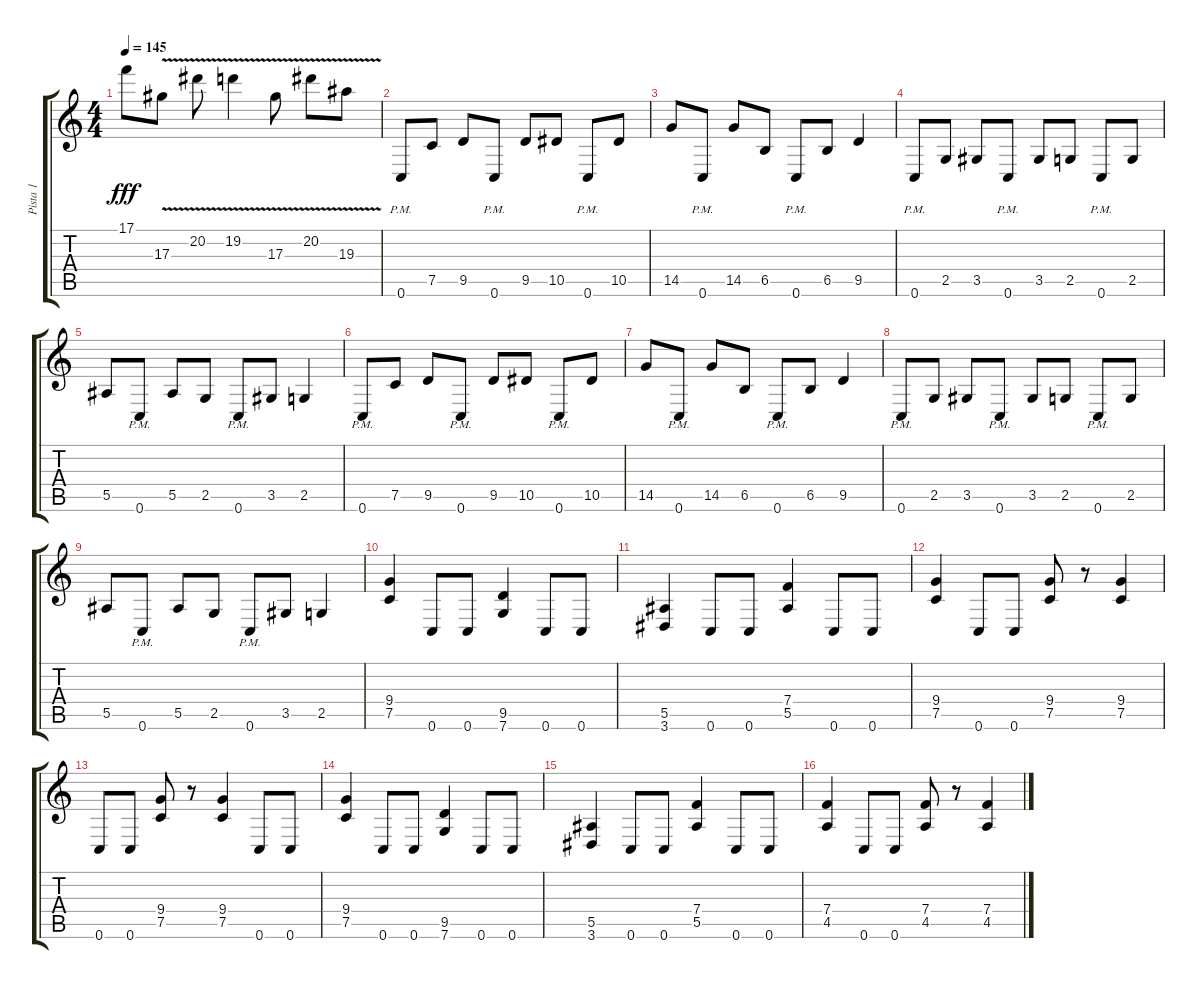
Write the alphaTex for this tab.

\track ("Pista 1" "Pista 1") {instrument distortionguitar}
\staff {score tabs}
\tuning (C4 G3 Eb3 Bb2 F2 C2) {hide}
\ts (4 4)
\tempo 145
\clef g2
\ks c
17.1{t}.8{dy fff} 17.3{v}.8 20.2{v}.8 19.2{v}.4 17.3{v}.8 20.2{v}.8 19.3{v}.8 |
0.6{pm}.8 7.5.8 9.5.8 0.6{pm}.8 9.5.8 10.5.8 0.6{pm}.8 10.5.8 |
14.5.8 0.6{pm}.8 14.5.8 6.5.8 0.6{pm}.8 6.5.8 9.5.4 |
0.6{pm}.8 2.5.8 3.5.8 0.6{pm}.8 3.5.8 2.5.8 0.6{pm}.8 2.5.8 |
5.5.8 0.6{pm}.8 5.5.8 2.5.8 0.6{pm}.8 3.5.8 2.5.4 |
0.6{pm}.8{balance 0} 7.5.8 9.5.8 0.6{pm}.8 9.5.8 10.5.8 0.6{pm}.8 10.5.8 |
14.5.8 0.6{pm}.8 14.5.8 6.5.8 0.6{pm}.8 6.5.8 9.5.4 |
0.6{pm}.8 2.5.8 3.5.8 0.6{pm}.8 3.5.8 2.5.8 0.6{pm}.8 2.5.8 |
5.5.8 0.6{pm}.8 5.5.8 2.5.8 0.6{pm}.8 3.5.8 2.5.4 |
(9.4 7.5).4{balance 8} 0.6.8 0.6.8 (9.5 7.6).4 0.6.8 0.6.8 |
(5.5 3.6).4 0.6.8 0.6.8 (7.4 5.5).4 0.6.8 0.6.8 |
(9.4 7.5).4 0.6.8 0.6.8 (9.4 7.5).8 r.8 (9.4 7.5).4 |
0.6.8 0.6.8 (9.4 7.5).8 r.8 (9.4 7.5).4 0.6.8 0.6.8 |
(9.4 7.5).4 0.6.8 0.6.8 (9.5 7.6).4 0.6.8 0.6.8 |
(5.5 3.6).4 0.6.8 0.6.8 (7.4 5.5).4 0.6.8 0.6.8 |
(7.4 4.5).4 0.6.8 0.6.8 (7.4 4.5).8 r.8 (7.4 4.5).4
